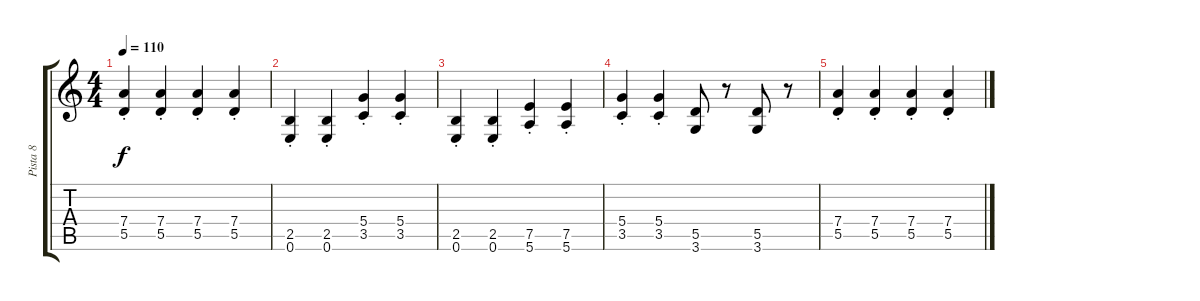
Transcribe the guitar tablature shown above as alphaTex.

\track ("Pista 8" "Pista 8") {instrument distortionguitar}
\staff {score tabs}
\tuning (E4 B3 G3 D3 A2 E2) {hide}
\ts (4 4)
\tempo 110
\clef g2
\ks c
(7.4{st} 5.5{st}).4{dy f} (7.4{st} 5.5{st}).4 (7.4{st} 5.5{st}).4 (7.4{st} 5.5{st}).4 |
(2.5{st} 0.6{st}).4{volume 0} (2.5{st} 0.6{st}).4 (5.4{st} 3.5{st}).4 (5.4{st} 3.5{st}).4 |
(2.5{st} 0.6{st}).4 (2.5{st} 0.6{st}).4 (7.5{st} 5.6{st}).4 (7.5{st} 5.6{st}).4 |
(5.4{st} 3.5{st}).4 (5.4{st} 3.5{st}).4 (5.5 3.6).8 r.8 (5.5 3.6).8 r.8 |
(7.4{st} 5.5{st}).4 (7.4{st} 5.5{st}).4 (7.4{st} 5.5{st}).4 (7.4{st} 5.5{st}).4
